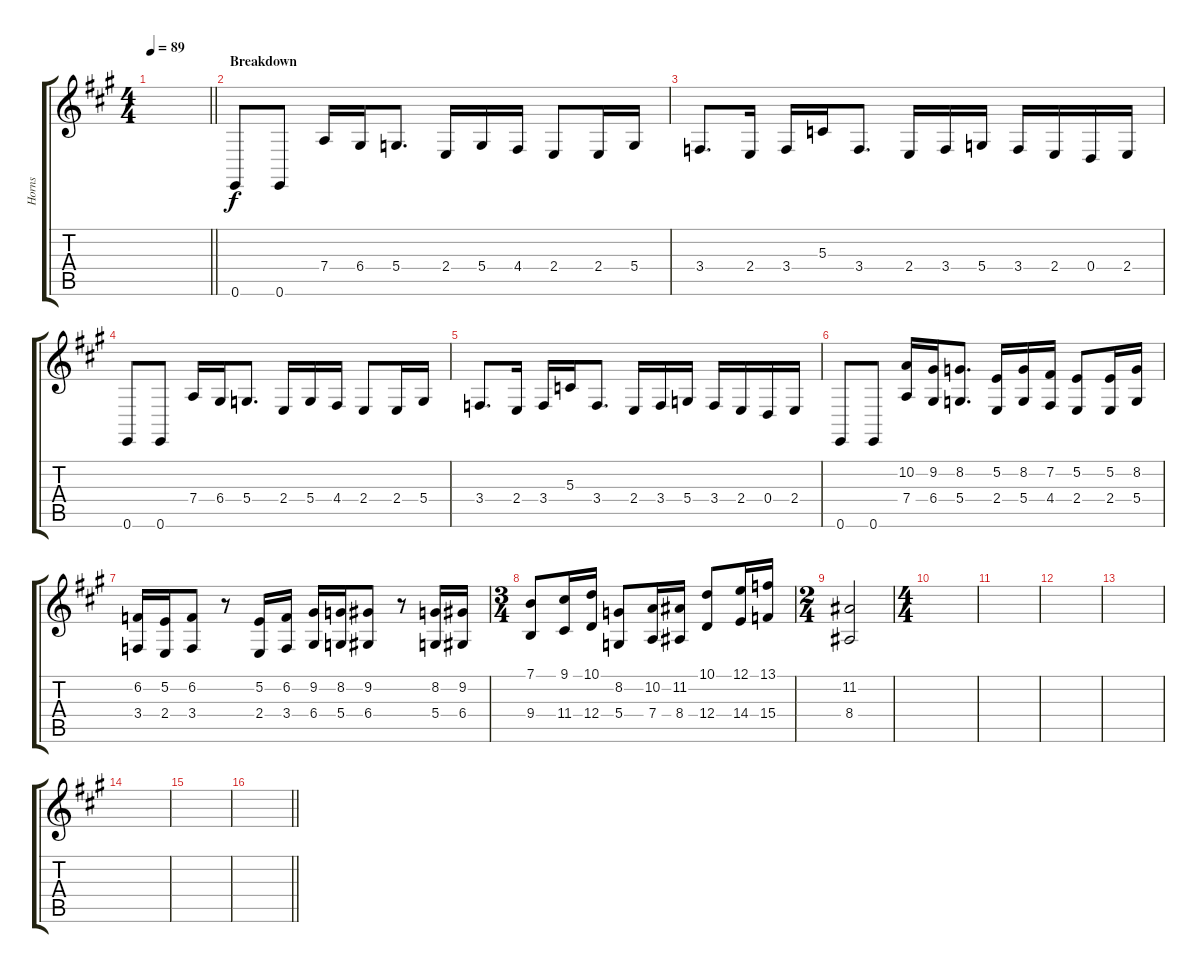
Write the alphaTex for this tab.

\track ("Horns" "Horns") {instrument trumpet}
\staff {score tabs}
\tuning (E4 B3 G3 D3 A2 E2) {hide}
\ts (4 4)
\tempo 89
\clef g2
\barLineRight lightlight
\ks a
|
\section ("" "Breakdown")
0.6.8 0.6.8 7.4.16 6.4.16 5.4.8{d} 2.4.16 5.4.16 4.4.16 2.4.8 2.4.16 5.4.16 |
3.4.8{d} 2.4.16 3.4.16 5.3.16 3.4.8{d} 2.4.16 3.4.16 5.4.16 3.4.16 2.4.16 0.4.16 2.4.16 |
0.6.8 0.6.8 7.4.16 6.4.16 5.4.8{d} 2.4.16 5.4.16 4.4.16 2.4.8 2.4.16 5.4.16 |
3.4.8{d} 2.4.16 3.4.16 5.3.16 3.4.8{d} 2.4.16 3.4.16 5.4.16 3.4.16 2.4.16 0.4.16 2.4.16 |
0.6.8 0.6.8 (10.2 7.4).16 (9.2 6.4).16 (8.2 5.4).8{d} (5.2 2.4).16 (8.2 5.4).16 (7.2 4.4).16 (5.2 2.4).8 (5.2 2.4).16 (8.2 5.4).16 |
(6.2 3.4).16 (5.2 2.4).16 (6.2 3.4).8 r.8 (5.2 2.4).16 (6.2 3.4).16 (9.2 6.4).16 (8.2 5.4).16 (9.2 6.4).8 r.8 (8.2 5.4).16 (9.2 6.4).16 |
\ts (3 4)
(7.1 9.4).8 (9.1 11.4).16 (10.1 12.4).16 (8.2 5.4).8 (10.2 7.4).16 (11.2 8.4).16 (10.1 12.4).8 (12.1 14.4).16 (13.1 15.4).16 |
\ts (2 4)
(11.2 8.4).2 |
\ts (4 4)
|
|
|
|
|
|
\barLineRight lightlight
